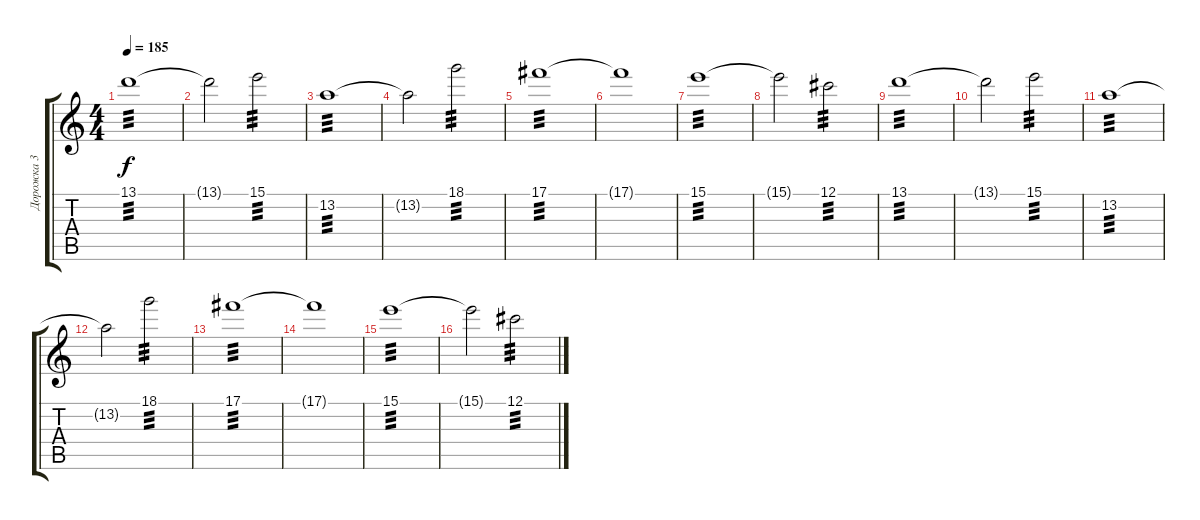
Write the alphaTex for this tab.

\track ("Дорожка 3" "Дорожка 3") {instrument distortionguitar}
\staff {score tabs}
\tuning (Db4 Ab3 E3 B2 Gb2 B1) {hide}
\ts (4 4)
\tempo 185
\clef g2
\ks c
13.1.1{tp 3 dy f} |
13.1{t}.2 15.1.2{tp 3} |
13.2.1{tp 3} |
13.2{t}.2 18.1.2{tp 3} |
17.1.1{tp 3} |
17.1{t}.1 |
15.1.1{tp 3} |
15.1{t}.2 12.1.2{tp 3} |
13.1.1{tp 3} |
13.1{t}.2 15.1.2{tp 3} |
13.2.1{tp 3} |
13.2{t}.2 18.1.2{tp 3} |
17.1.1{tp 3} |
17.1{t}.1 |
15.1.1{tp 3} |
15.1{t}.2 12.1.2{tp 3}
